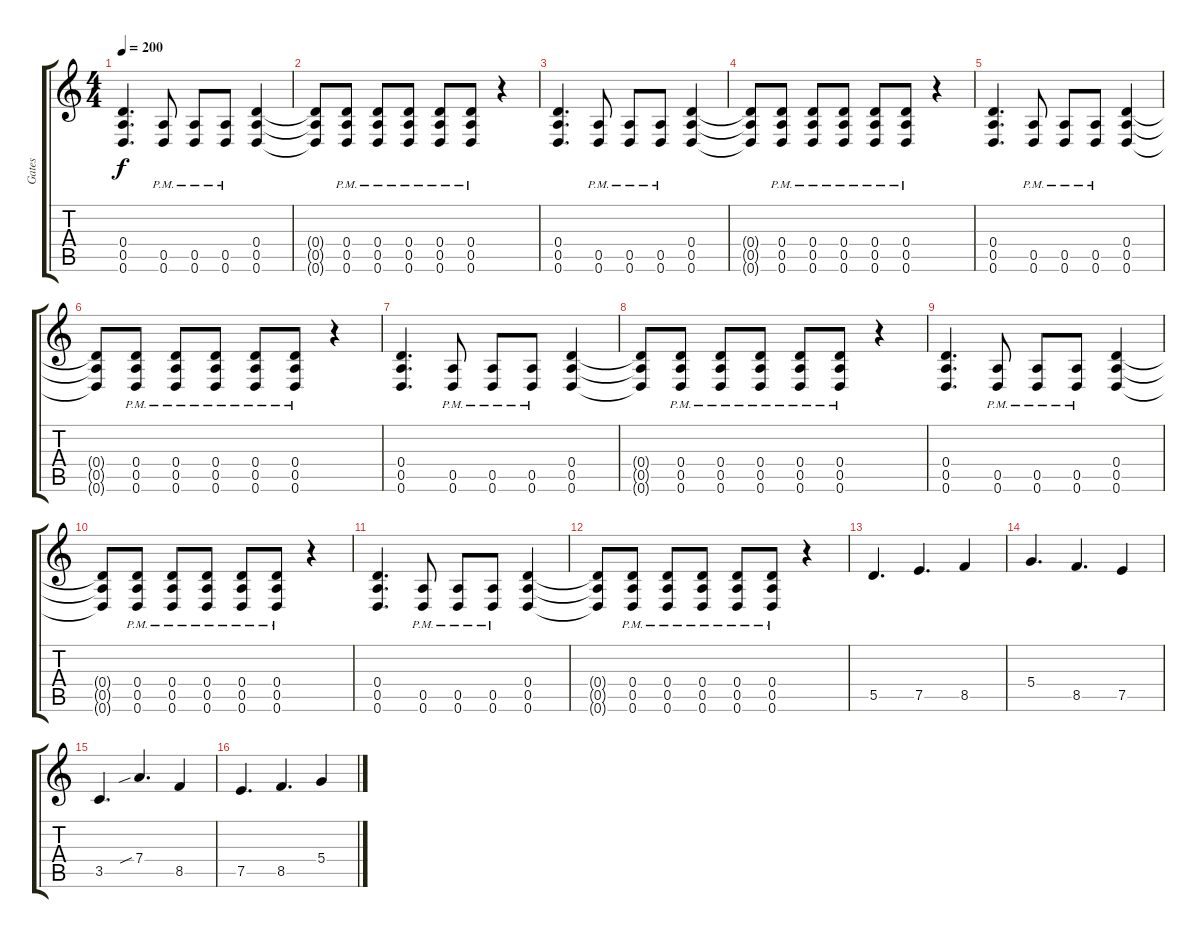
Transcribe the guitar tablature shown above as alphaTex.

\track ("Gates" "Gates") {instrument distortionguitar}
\staff {score tabs}
\tuning (E4 B3 G3 D3 A2 D2) {hide}
\ts (4 4)
\tempo 200
\clef g2
\ks c
(0.4 0.5 0.6).4{d dy f} (0.5{pm} 0.6{pm}).8 (0.5{pm} 0.6{pm}).8 (0.5{pm} 0.6{pm}).8 (0.4 0.5 0.6).4 |
(0.4{t} 0.5{t} 0.6{t}).8 (0.4{pm} 0.5{pm} 0.6{pm}).8 (0.4{pm} 0.5{pm} 0.6{pm}).8 (0.4{pm} 0.5{pm} 0.6{pm}).8 (0.4{pm} 0.5{pm} 0.6{pm}).8 (0.4{pm} 0.5{pm} 0.6{pm}).8 r.4 |
(0.4 0.5 0.6).4{d} (0.5{pm} 0.6{pm}).8 (0.5{pm} 0.6{pm}).8 (0.5{pm} 0.6{pm}).8 (0.4 0.5 0.6).4 |
(0.4{t} 0.5{t} 0.6{t}).8 (0.4{pm} 0.5{pm} 0.6{pm}).8 (0.4{pm} 0.5{pm} 0.6{pm}).8 (0.4{pm} 0.5{pm} 0.6{pm}).8 (0.4{pm} 0.5{pm} 0.6{pm}).8 (0.4{pm} 0.5{pm} 0.6{pm}).8 r.4 |
(0.4 0.5 0.6).4{d} (0.5{pm} 0.6{pm}).8 (0.5{pm} 0.6{pm}).8 (0.5{pm} 0.6{pm}).8 (0.4 0.5 0.6).4 |
(0.4{t} 0.5{t} 0.6{t}).8 (0.4{pm} 0.5{pm} 0.6{pm}).8 (0.4{pm} 0.5{pm} 0.6{pm}).8 (0.4{pm} 0.5{pm} 0.6{pm}).8 (0.4{pm} 0.5{pm} 0.6{pm}).8 (0.4{pm} 0.5{pm} 0.6{pm}).8 r.4 |
(0.4 0.5 0.6).4{d} (0.5{pm} 0.6{pm}).8 (0.5{pm} 0.6{pm}).8 (0.5{pm} 0.6{pm}).8 (0.4 0.5 0.6).4 |
(0.4{t} 0.5{t} 0.6{t}).8 (0.4{pm} 0.5{pm} 0.6{pm}).8 (0.4{pm} 0.5{pm} 0.6{pm}).8 (0.4{pm} 0.5{pm} 0.6{pm}).8 (0.4{pm} 0.5{pm} 0.6{pm}).8 (0.4{pm} 0.5{pm} 0.6{pm}).8 r.4 |
(0.4 0.5 0.6).4{d} (0.5{pm} 0.6{pm}).8 (0.5{pm} 0.6{pm}).8 (0.5{pm} 0.6{pm}).8 (0.4 0.5 0.6).4 |
(0.4{t} 0.5{t} 0.6{t}).8 (0.4{pm} 0.5{pm} 0.6{pm}).8 (0.4{pm} 0.5{pm} 0.6{pm}).8 (0.4{pm} 0.5{pm} 0.6{pm}).8 (0.4{pm} 0.5{pm} 0.6{pm}).8 (0.4{pm} 0.5{pm} 0.6{pm}).8 r.4 |
(0.4 0.5 0.6).4{d} (0.5{pm} 0.6{pm}).8 (0.5{pm} 0.6{pm}).8 (0.5{pm} 0.6{pm}).8 (0.4 0.5 0.6).4 |
(0.4{t} 0.5{t} 0.6{t}).8 (0.4{pm} 0.5{pm} 0.6{pm}).8 (0.4{pm} 0.5{pm} 0.6{pm}).8 (0.4{pm} 0.5{pm} 0.6{pm}).8 (0.4{pm} 0.5{pm} 0.6{pm}).8 (0.4{pm} 0.5{pm} 0.6{pm}).8 r.4 |
5.5.4{d} 7.5.4{d} 8.5.4 |
5.4.4{d} 8.5.4{d} 7.5.4 |
3.5.4{d} 7.4{sib}.4{d} 8.5.4 |
7.5.4{d} 8.5.4{d} 5.4.4
